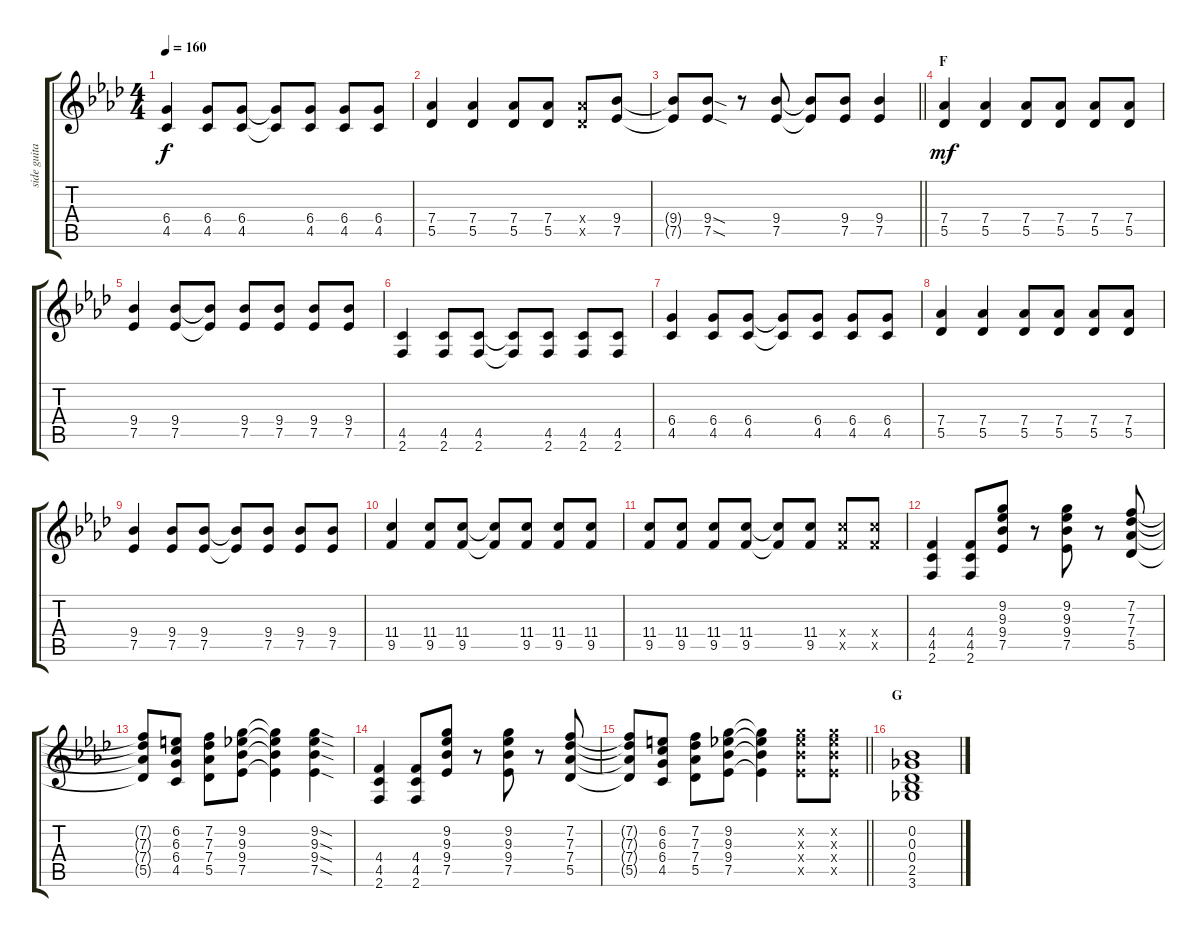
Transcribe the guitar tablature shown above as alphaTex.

\track ("side guitar" "side guita") {instrument distortionguitar}
\staff {score tabs}
\tuning (Eb4 Bb3 Gb3 Db3 Ab2 Eb2) {hide}
\ts (4 4)
\tempo 160
\clef g2
\ks ab
(6.4 4.5).4{dy f} (6.4 4.5).8 (6.4 4.5).8 (6.4{t} 4.5{t}).8 (6.4 4.5).8 (6.4 4.5).8 (6.4 4.5).8 |
(7.4 5.5).4 (7.4 5.5).4 (7.4 5.5).8 (7.4 5.5).8 (7.4{x} 5.5{x}).8 (9.4 7.5).8 |
\barLineRight lightlight
(9.4{t} 7.5{t}).8 (9.4{sod} 7.5{sod}).8 r.8 (9.4 7.5).8 (9.4{t} 7.5{t}).8 (9.4 7.5).8 (9.4 7.5).4 |
\section ("" "F")
(7.4 5.5).4{dy mf} (7.4 5.5).4 (7.4 5.5).8 (7.4 5.5).8 (7.4 5.5).8 (7.4 5.5).8 |
(9.4 7.5).4 (9.4 7.5).8 (9.4{t} 7.5{t}).8 (9.4 7.5).8 (9.4 7.5).8 (9.4 7.5).8 (9.4 7.5).8 |
(4.5 2.6).4 (4.5 2.6).8 (4.5 2.6).8 (4.5{t} 2.6{t}).8 (4.5 2.6).8 (4.5 2.6).8 (4.5 2.6).8 |
(6.4 4.5).4 (6.4 4.5).8 (6.4 4.5).8 (6.4{t} 4.5{t}).8 (6.4 4.5).8 (6.4 4.5).8 (6.4 4.5).8 |
(7.4 5.5).4 (7.4 5.5).4 (7.4 5.5).8 (7.4 5.5).8 (7.4 5.5).8 (7.4 5.5).8 |
(9.4 7.5).4 (9.4 7.5).8 (9.4 7.5).8 (9.4{t} 7.5{t}).8 (9.4 7.5).8 (9.4 7.5).8 (9.4 7.5).8 |
(11.4 9.5).4 (11.4 9.5).8 (11.4 9.5).8 (11.4{t} 9.5{t}).8 (11.4 9.5).8 (11.4 9.5).8 (11.4 9.5).8 |
(11.4 9.5).8 (11.4 9.5).8 (11.4 9.5).8 (11.4 9.5).8 (11.4{t} 9.5{t}).8 (11.4 9.5).8 (11.4{x} 9.5{x}).8 (11.4{x} 9.5{x}).8 |
(4.4 4.5 2.6).4 (4.4 4.5 2.6).8 (9.2 9.3 9.4 7.5).8 r.8 (9.2 9.3 9.4 7.5).8 r.8 (7.2 7.3 7.4 5.5).8 |
(7.2{t} 7.3{t} 7.4{t} 5.5{t}).8 (6.2 6.3 6.4 4.5).8 (7.2 7.3 7.4 5.5).8 (9.2 9.3 9.4 7.5).8 (9.2{t} 9.3{t} 9.4{t} 7.5{t}).4 (9.2{sod} 9.3{sod} 9.4{sod} 7.5{sod}).4 |
(4.4 4.5 2.6).4 (4.4 4.5 2.6).8 (9.2 9.3 9.4 7.5).8 r.8 (9.2 9.3 9.4 7.5).8 r.8 (7.2 7.3 7.4 5.5).8 |
\barLineRight lightlight
(7.2{t} 7.3{t} 7.4{t} 5.5{t}).8 (6.2 6.3 6.4 4.5).8 (7.2 7.3 7.4 5.5).8 (9.2 9.3 9.4 7.5).8 (9.2{t} 9.3{t} 9.4{t} 7.5{t}).4 (9.2{x} 9.3{x} 9.4{x} 7.5{x}).8 (9.2{x} 9.3{x} 9.4{x} 7.5{x}).8 |
\section ("" "G")
(0.2 0.3 0.4 2.5 3.6).1
